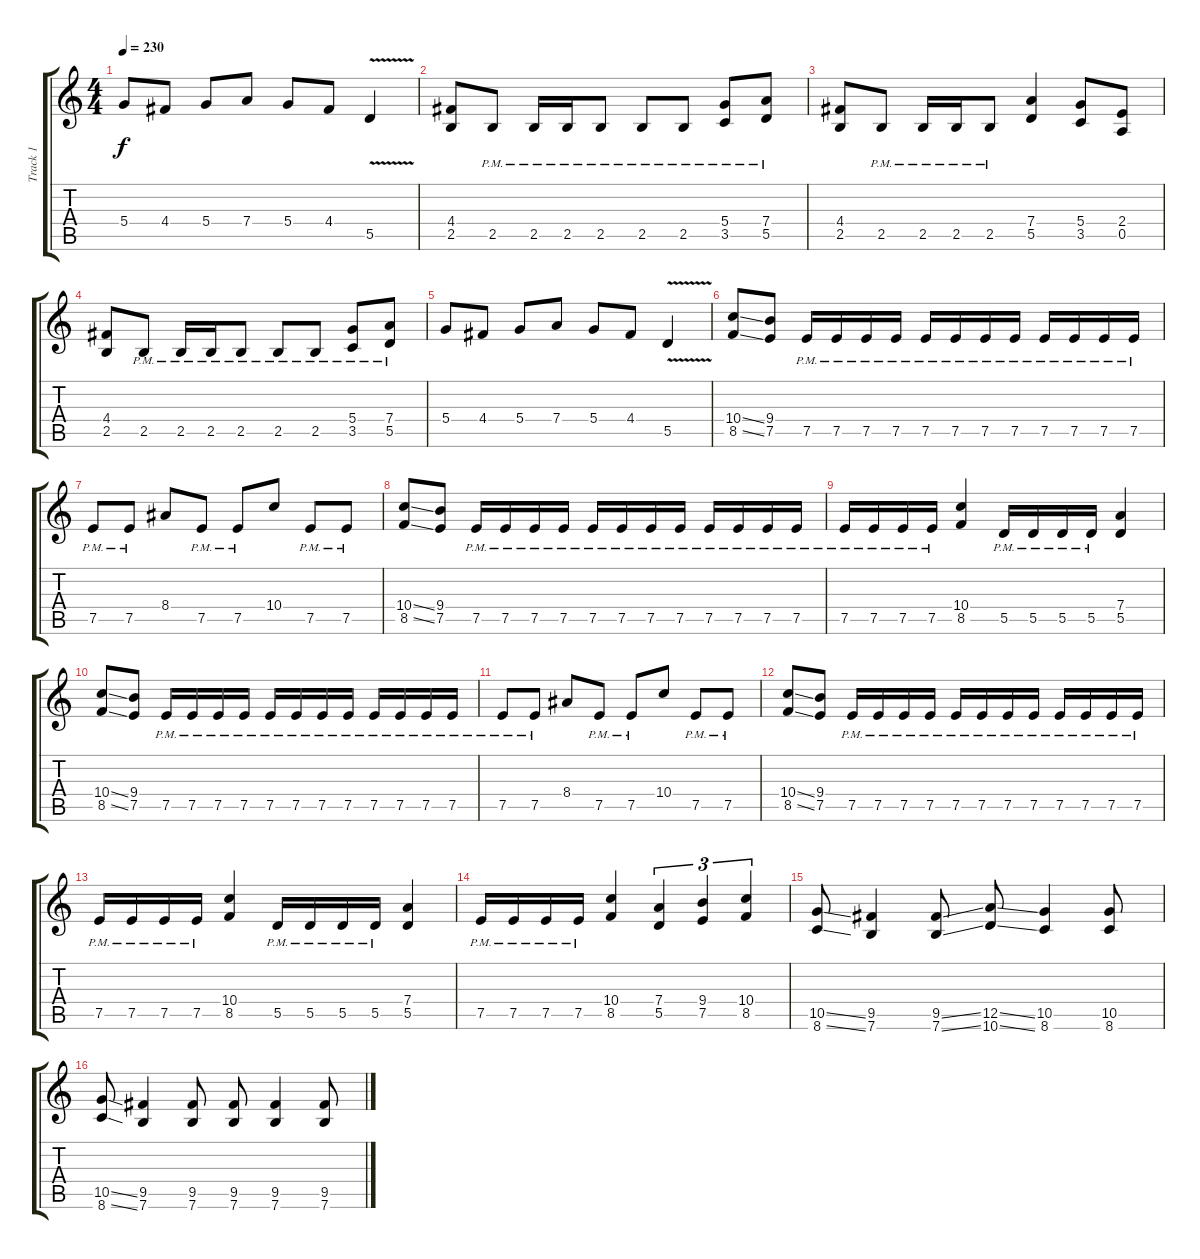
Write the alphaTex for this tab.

\track ("Track 1" "Track 1") {instrument distortionguitar}
\staff {score tabs}
\tuning (E4 B3 G3 D3 A2 E2) {hide}
\ts (4 4)
\tempo 230
\clef g2
\ks c
5.4.8{dy f} 4.4.8 5.4.8 7.4.8 5.4.8 4.4.8 5.5{v}.4 |
(4.4 2.5).8 2.5{pm}.8 2.5{pm}.16 2.5{pm}.16 2.5{pm}.8 2.5{pm}.8 2.5{pm}.8 (5.4{pm} 3.5{pm}).8 (7.4{pm} 5.5{pm}).8 |
(4.4 2.5).8 2.5{pm}.8 2.5{pm}.16 2.5{pm}.16 2.5{pm}.8 (7.4 5.5).4 (5.4 3.5).8 (2.4 0.5).8 |
(4.4 2.5).8 2.5{pm}.8 2.5{pm}.16 2.5{pm}.16 2.5{pm}.8 2.5{pm}.8 2.5{pm}.8 (5.4{pm} 3.5{pm}).8 (7.4{pm} 5.5{pm}).8 |
5.4.8 4.4.8 5.4.8 7.4.8 5.4.8 4.4.8 5.5{v}.4 |
(10.4{ss} 8.5{ss}).8 (9.4 7.5).8 7.5{pm}.16 7.5{pm}.16 7.5{pm}.16 7.5{pm}.16 7.5{pm}.16 7.5{pm}.16 7.5{pm}.16 7.5{pm}.16 7.5{pm}.16 7.5{pm}.16 7.5{pm}.16 7.5{pm}.16 |
7.5{pm}.8 7.5{pm}.8 8.4.8 7.5{pm}.8 7.5{pm}.8 10.4.8 7.5{pm}.8 7.5{pm}.8 |
(10.4{ss} 8.5{ss}).8 (9.4 7.5).8 7.5{pm}.16 7.5{pm}.16 7.5{pm}.16 7.5{pm}.16 7.5{pm}.16 7.5{pm}.16 7.5{pm}.16 7.5{pm}.16 7.5{pm}.16 7.5{pm}.16 7.5{pm}.16 7.5{pm}.16 |
7.5{pm}.16 7.5{pm}.16 7.5{pm}.16 7.5{pm}.16 (10.4 8.5).4 5.5{pm}.16 5.5{pm}.16 5.5{pm}.16 5.5{pm}.16 (7.4 5.5).4 |
(10.4{ss} 8.5{ss}).8 (9.4 7.5).8 7.5{pm}.16 7.5{pm}.16 7.5{pm}.16 7.5{pm}.16 7.5{pm}.16 7.5{pm}.16 7.5{pm}.16 7.5{pm}.16 7.5{pm}.16 7.5{pm}.16 7.5{pm}.16 7.5{pm}.16 |
7.5{pm}.8 7.5{pm}.8 8.4.8 7.5{pm}.8 7.5{pm}.8 10.4.8 7.5{pm}.8 7.5{pm}.8 |
(10.4{ss} 8.5{ss}).8 (9.4 7.5).8 7.5{pm}.16 7.5{pm}.16 7.5{pm}.16 7.5{pm}.16 7.5{pm}.16 7.5{pm}.16 7.5{pm}.16 7.5{pm}.16 7.5{pm}.16 7.5{pm}.16 7.5{pm}.16 7.5{pm}.16 |
7.5{pm}.16 7.5{pm}.16 7.5{pm}.16 7.5{pm}.16 (10.4 8.5).4 5.5{pm}.16 5.5{pm}.16 5.5{pm}.16 5.5{pm}.16 (7.4 5.5).4 |
7.5{pm}.16 7.5{pm}.16 7.5{pm}.16 7.5{pm}.16 (10.4 8.5).4 (7.4 5.5).4{tu (3 2)} (9.4 7.5).4{tu (3 2)} (10.4 8.5).4{tu (3 2)} |
(10.5{ss} 8.6{ss}).8 (9.5 7.6).4 (9.5{ss} 7.6{ss}).8 (12.5{ss} 10.6{ss}).8 (10.5 8.6).4 (10.5 8.6).8 |
(10.5{ss} 8.6{ss}).8 (9.5 7.6).4 (9.5 7.6).8 (9.5 7.6).8 (9.5 7.6).4 (9.5{ss} 7.6{ss}).8
